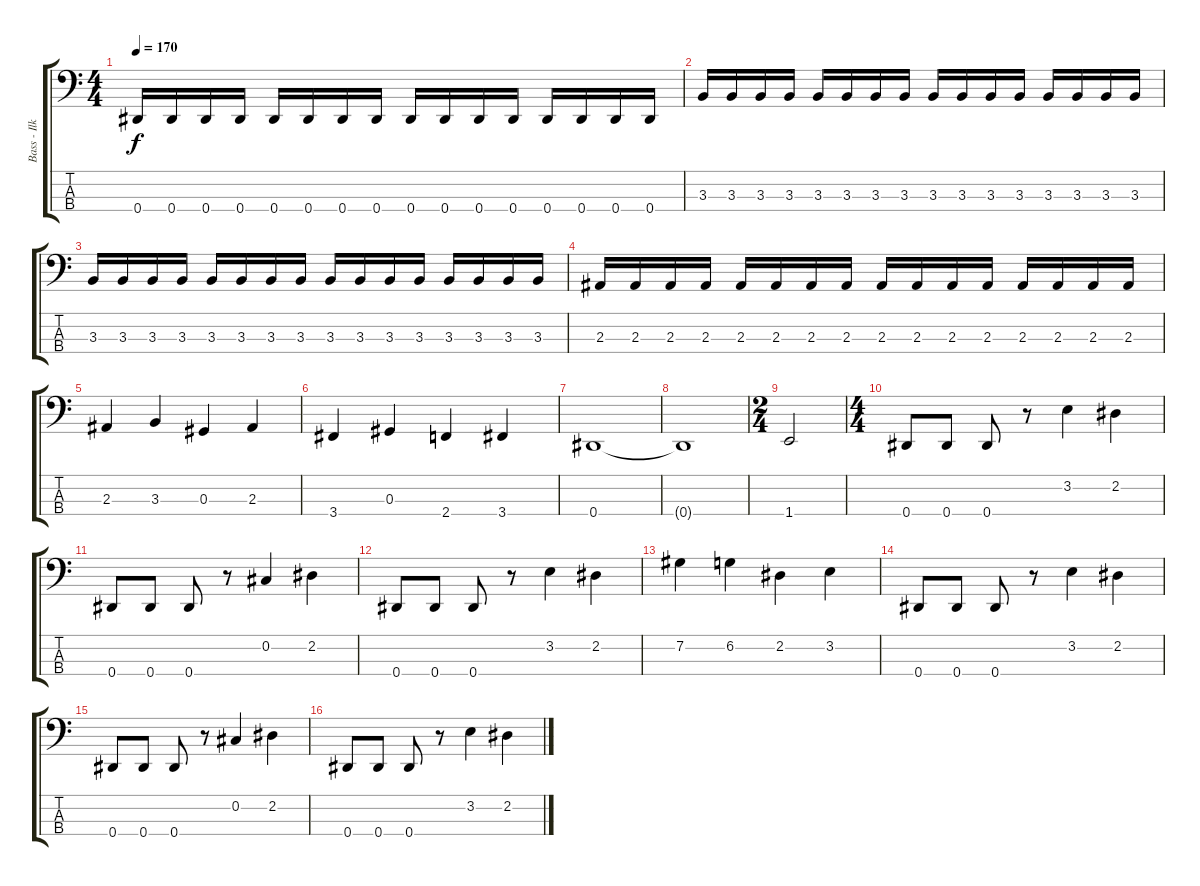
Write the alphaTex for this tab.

\track ("Bass - Ilker Erstin" "Bass - Ilk") {instrument acousticguitarsteel}
\staff {score tabs}
\tuning (Gb2 Db2 Ab1 Eb1) {hide}
\ts (4 4)
\tempo 170
\clef f4
\ks c
0.4.16{dy f} 0.4.16 0.4.16 0.4.16 0.4.16 0.4.16 0.4.16 0.4.16 0.4.16 0.4.16 0.4.16 0.4.16 0.4.16 0.4.16 0.4.16 0.4.16 |
3.3.16 3.3.16 3.3.16 3.3.16 3.3.16 3.3.16 3.3.16 3.3.16 3.3.16 3.3.16 3.3.16 3.3.16 3.3.16 3.3.16 3.3.16 3.3.16 |
3.3.16 3.3.16 3.3.16 3.3.16 3.3.16 3.3.16 3.3.16 3.3.16 3.3.16 3.3.16 3.3.16 3.3.16 3.3.16 3.3.16 3.3.16 3.3.16 |
2.3.16 2.3.16 2.3.16 2.3.16 2.3.16 2.3.16 2.3.16 2.3.16 2.3.16 2.3.16 2.3.16 2.3.16 2.3.16 2.3.16 2.3.16 2.3.16 |
2.3.4 3.3.4 0.3.4 2.3.4 |
3.4.4 0.3.4 2.4.4 3.4.4 |
0.4.1 |
0.4{t}.1 |
\ts (2 4)
1.4.2 |
\ts (4 4)
0.4.8 0.4.8 0.4.8 r.8 3.2.4 2.2.4 |
0.4.8 0.4.8 0.4.8 r.8 0.2.4 2.2.4 |
0.4.8 0.4.8 0.4.8 r.8 3.2.4 2.2.4 |
7.2.4 6.2.4 2.2.4 3.2.4 |
0.4.8 0.4.8 0.4.8 r.8 3.2.4 2.2.4 |
0.4.8 0.4.8 0.4.8 r.8 0.2.4 2.2.4 |
0.4.8 0.4.8 0.4.8 r.8 3.2.4 2.2.4
